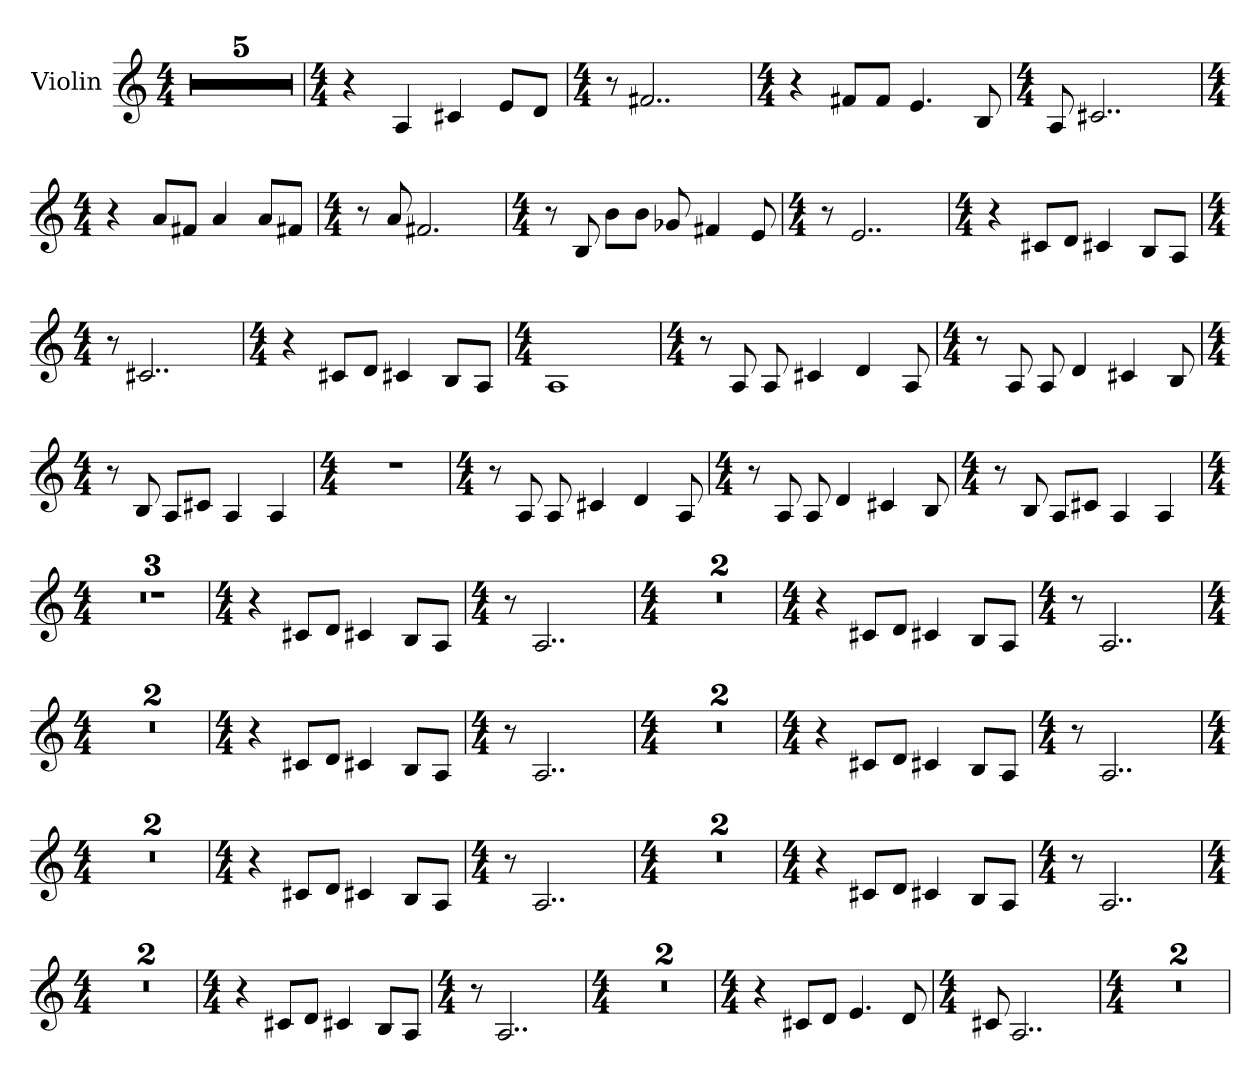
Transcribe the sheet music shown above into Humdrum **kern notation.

**kern
*part1
*staff1
*I"Violin
*I'Vln
*M4/4
=
1r
=
*M4/4
1r
=
*M4/4
1r
=
*M4/4
1r
=
*M4/4
1r
=
*M4/4
4r
4A
4c#X
8eL
8dJ
=
*M4/4
8r
2..f#X
=
*M4/4
4r
8f#XL
8f#J
4.e
8B
=
*M4/4
8A
2..c#X
=
*M4/4
4r
8aL
8f#XJ
4a
8aL
8f#XJ
=
*M4/4
8r
8a
2.f#X
=
*M4/4
8r
8B
8bL
8bJ
8g-X
4f#X
8e
=
*M4/4
8r
2..e
=
*M4/4
4r
8c#XL
8dJ
4c#X
8BL
8AJ
=
*M4/4
8r
2..c#X
=
*M4/4
4r
8c#XL
8dJ
4c#X
8BL
8AJ
=
*M4/4
1A
=
*M4/4
8r
8A
8A
4c#X
4d
8A
=
*M4/4
8r
8A
8A
4d
4c#X
8B
=
*M4/4
8r
8B
8AL
8c#XJ
4A
4A
=
*M4/4
1r
=
*M4/4
8r
8A
8A
4c#X
4d
8A
=
*M4/4
8r
8A
8A
4d
4c#X
8B
=
*M4/4
8r
8B
8AL
8c#XJ
4A
4A
=
*M4/4
1r
=
*M4/4
1r
=
*M4/4
1r
=
*M4/4
4r
8c#XL
8dJ
4c#X
8BL
8AJ
=
*M4/4
8r
2..A
=
*M4/4
1r
=
*M4/4
1r
=
*M4/4
4r
8c#XL
8dJ
4c#X
8BL
8AJ
=
*M4/4
8r
2..A
=
*M4/4
1r
=
*M4/4
1r
=
*M4/4
4r
8c#XL
8dJ
4c#X
8BL
8AJ
=
*M4/4
8r
2..A
=
*M4/4
1r
=
*M4/4
1r
=
*M4/4
4r
8c#XL
8dJ
4c#X
8BL
8AJ
=
*M4/4
8r
2..A
=
*M4/4
1r
=
*M4/4
1r
=
*M4/4
4r
8c#XL
8dJ
4c#X
8BL
8AJ
=
*M4/4
8r
2..A
=
*M4/4
1r
=
*M4/4
1r
=
*M4/4
4r
8c#XL
8dJ
4c#X
8BL
8AJ
=
*M4/4
8r
2..A
=
*M4/4
1r
=
*M4/4
1r
=
*M4/4
4r
8c#XL
8dJ
4c#X
8BL
8AJ
=
*M4/4
8r
2..A
=
*M4/4
1r
=
*M4/4
1r
=
*M4/4
4r
8c#XL
8dJ
4.e
8d
=
*M4/4
8c#X
2..A
=
*M4/4
1r
=
*M4/4
1r
=
*-
